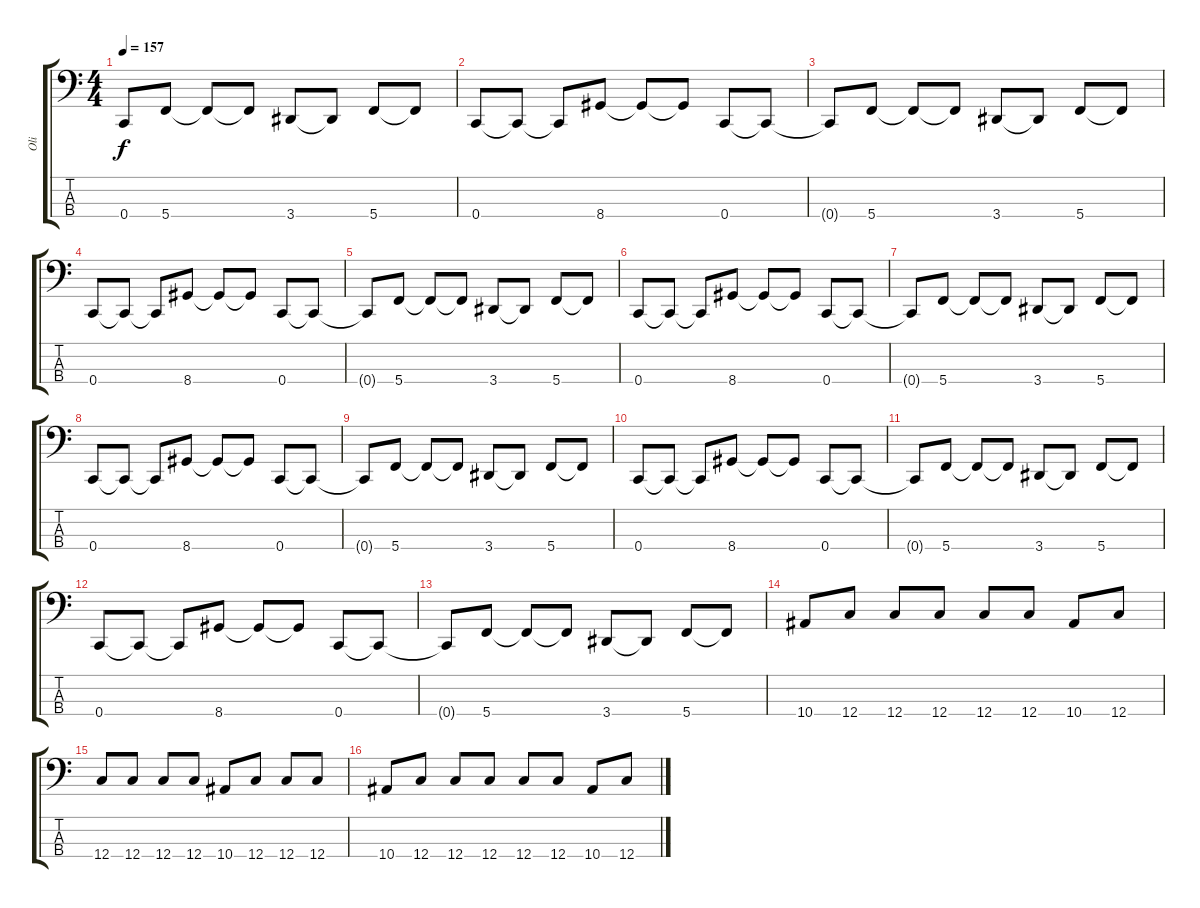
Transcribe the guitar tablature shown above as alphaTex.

\track ("Oli" "Oli") {instrument electricbassfinger}
\staff {score tabs}
\tuning (F2 C2 G1 C1) {hide}
\ts (4 4)
\tempo 157
\clef f4
\ks c
0.4{t}.8{dy f} 5.4.8 5.4{t}.8 5.4{t}.8 3.4.8 3.4{t}.8 5.4.8 5.4{t}.8 |
0.4.8 0.4{t}.8 0.4{t}.8 8.4.8 8.4{t}.8 8.4{t}.8 0.4.8 0.4{t}.8 |
0.4{t}.8 5.4.8 5.4{t}.8 5.4{t}.8 3.4.8 3.4{t}.8 5.4.8 5.4{t}.8 |
0.4.8 0.4{t}.8 0.4{t}.8 8.4.8 8.4{t}.8 8.4{t}.8 0.4.8 0.4{t}.8 |
0.4{t}.8 5.4.8 5.4{t}.8 5.4{t}.8 3.4.8 3.4{t}.8 5.4.8 5.4{t}.8 |
0.4.8 0.4{t}.8 0.4{t}.8 8.4.8 8.4{t}.8 8.4{t}.8 0.4.8 0.4{t}.8 |
0.4{t}.8 5.4.8 5.4{t}.8 5.4{t}.8 3.4.8 3.4{t}.8 5.4.8 5.4{t}.8 |
0.4.8 0.4{t}.8 0.4{t}.8 8.4.8 8.4{t}.8 8.4{t}.8 0.4.8 0.4{t}.8 |
0.4{t}.8 5.4.8 5.4{t}.8 5.4{t}.8 3.4.8 3.4{t}.8 5.4.8 5.4{t}.8 |
0.4.8 0.4{t}.8 0.4{t}.8 8.4.8 8.4{t}.8 8.4{t}.8 0.4.8 0.4{t}.8 |
0.4{t}.8 5.4.8 5.4{t}.8 5.4{t}.8 3.4.8 3.4{t}.8 5.4.8 5.4{t}.8 |
0.4.8 0.4{t}.8 0.4{t}.8 8.4.8 8.4{t}.8 8.4{t}.8 0.4.8 0.4{t}.8 |
0.4{t}.8 5.4.8 5.4{t}.8 5.4{t}.8 3.4.8 3.4{t}.8 5.4.8 5.4{t}.8 |
10.4.8 12.4.8 12.4.8 12.4.8 12.4.8 12.4.8 10.4.8 12.4.8 |
12.4.8 12.4.8 12.4.8 12.4.8 10.4.8 12.4.8 12.4.8 12.4.8 |
10.4.8 12.4.8 12.4.8 12.4.8 12.4.8 12.4.8 10.4.8 12.4.8
